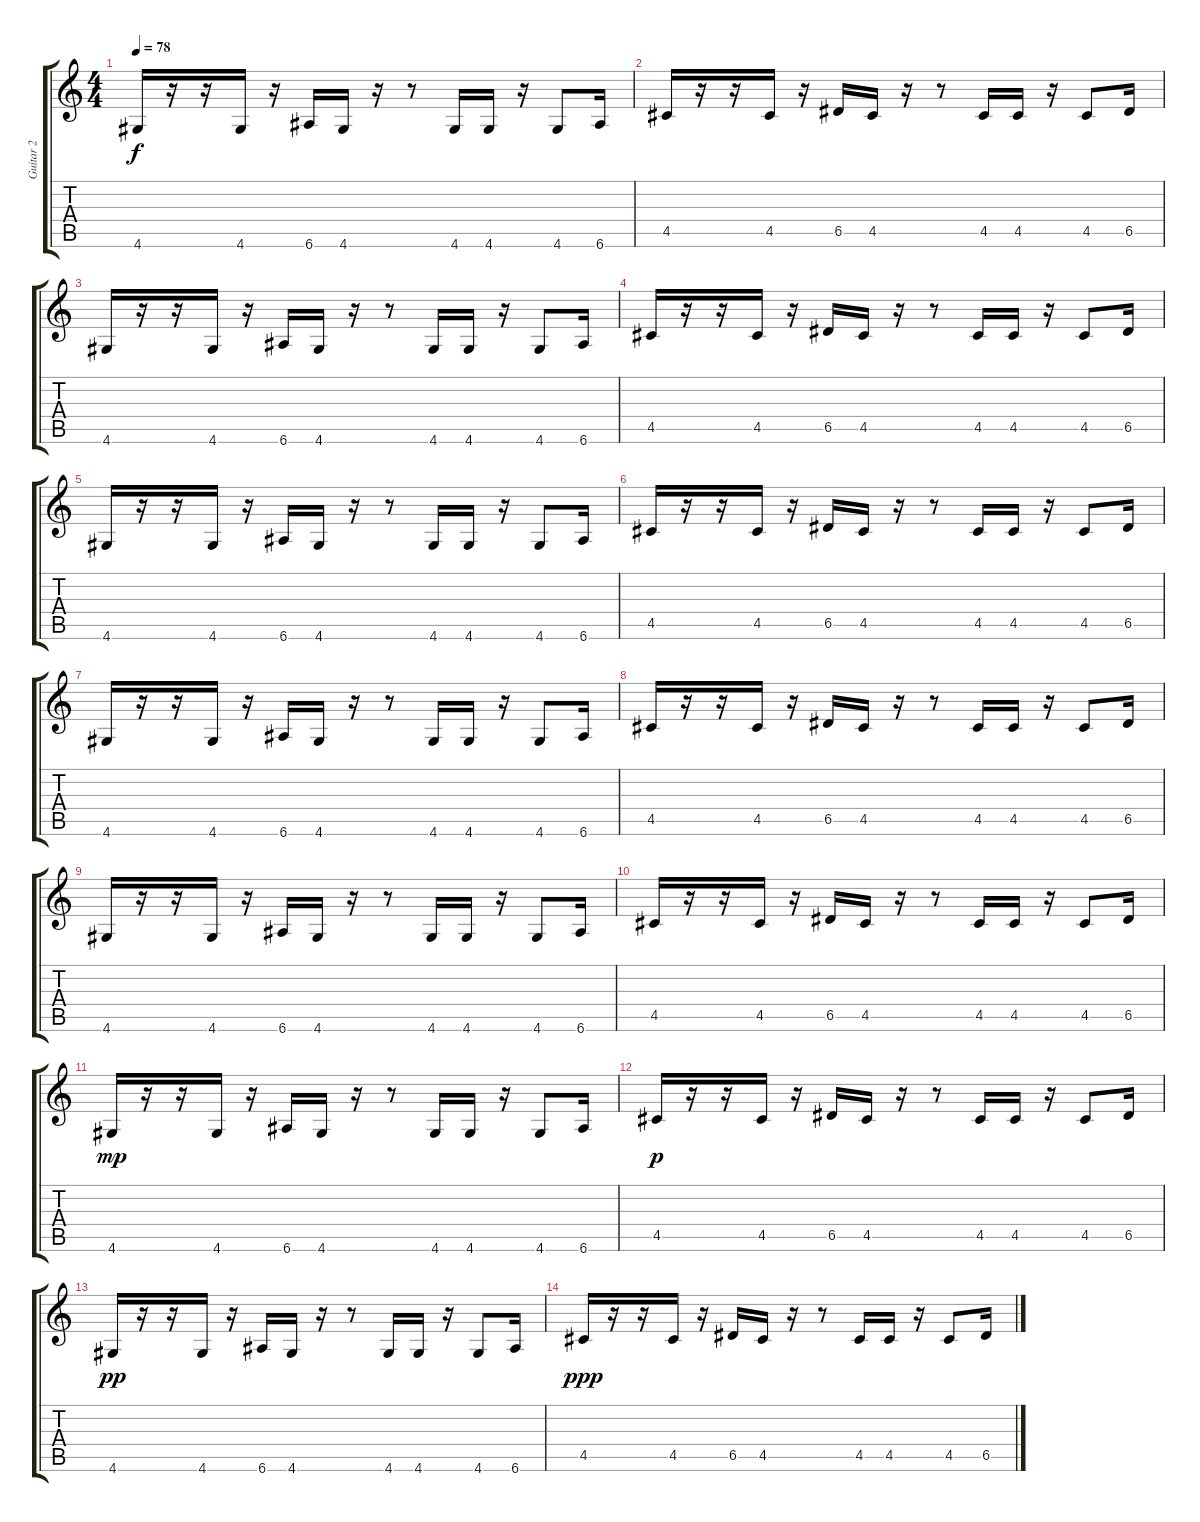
\track ("Guitar 2" "Guitar 2") {instrument electricguitarclean}
\staff {score tabs}
\tuning (E4 B3 G3 D3 A2 E2) {hide}
\ts (4 4)
\tempo 78
\clef g2
\ks c
4.6.16{dy f} r.16 r.16 4.6.16 r.16 6.6.16 4.6.16 r.16 r.8 4.6.16 4.6.16 r.16 4.6.8 6.6.16 |
4.5.16 r.16 r.16 4.5.16 r.16 6.5.16 4.5.16 r.16 r.8 4.5.16 4.5.16 r.16 4.5.8 6.5.16 |
4.6.16 r.16 r.16 4.6.16 r.16 6.6.16 4.6.16 r.16 r.8 4.6.16 4.6.16 r.16 4.6.8 6.6.16 |
4.5.16 r.16 r.16 4.5.16 r.16 6.5.16 4.5.16 r.16 r.8 4.5.16 4.5.16 r.16 4.5.8 6.5.16 |
4.6.16 r.16 r.16 4.6.16 r.16 6.6.16 4.6.16 r.16 r.8 4.6.16 4.6.16 r.16 4.6.8 6.6.16 |
4.5.16 r.16 r.16 4.5.16 r.16 6.5.16 4.5.16 r.16 r.8 4.5.16 4.5.16 r.16 4.5.8 6.5.16 |
4.6.16 r.16 r.16 4.6.16 r.16 6.6.16 4.6.16 r.16 r.8 4.6.16 4.6.16 r.16 4.6.8 6.6.16 |
4.5.16 r.16 r.16 4.5.16 r.16 6.5.16 4.5.16 r.16 r.8 4.5.16 4.5.16 r.16 4.5.8 6.5.16 |
4.6.16 r.16 r.16 4.6.16 r.16 6.6.16 4.6.16 r.16 r.8 4.6.16 4.6.16 r.16 4.6.8 6.6.16 |
4.5.16 r.16 r.16 4.5.16 r.16 6.5.16 4.5.16 r.16 r.8 4.5.16 4.5.16 r.16 4.5.8 6.5.16 |
4.6.16{dy mp} r.16 r.16 4.6.16 r.16 6.6.16 4.6.16 r.16 r.8 4.6.16 4.6.16 r.16 4.6.8 6.6.16 |
4.5.16{dy p} r.16 r.16 4.5.16 r.16 6.5.16 4.5.16 r.16 r.8 4.5.16 4.5.16 r.16 4.5.8 6.5.16 |
4.6.16{dy pp} r.16 r.16 4.6.16 r.16 6.6.16 4.6.16 r.16 r.8 4.6.16 4.6.16 r.16 4.6.8 6.6.16 |
4.5.16{dy ppp} r.16 r.16 4.5.16 r.16 6.5.16 4.5.16 r.16 r.8 4.5.16 4.5.16 r.16 4.5.8 6.5.16
